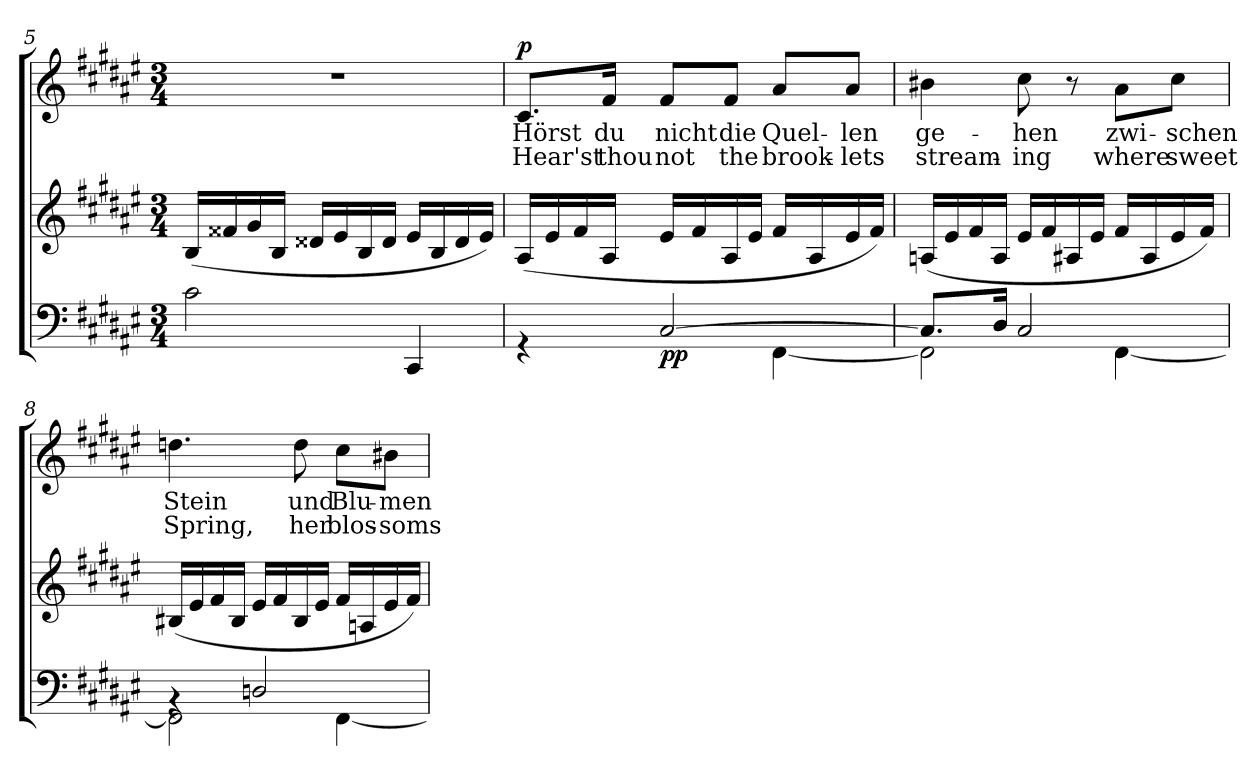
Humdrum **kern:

**kern	**kern	**dynam	**kern	**text	**text	**dynam
*part2	*part2	*part2	*part1	*part1	*part1	*part1
*staff3	*staff2	*staff2/3	*staff1	*staff1	*staff1	*staff1
*clefF4	*clefG2	*	*clefG2	*	*	*
*k[f#c#g#d#a#e#]	*k[f#c#g#d#a#e#]	*	*k[f#c#g#d#a#e#]	*	*	*
*M3/4	*M3/4	*	*M3/4	*	*	*
=5	=5	=5	=5	=5	=5	=5
2c#\	(>16B/LL	.	2.r	.	.	.
.	16f##X/	.	.	.	.	.
.	16g#/	.	.	.	.	.
.	16B/JJ	.	.	.	.	.
.	16d##X/LL	.	.	.	.	.
.	16e#/	.	.	.	.	.
.	16B/	.	.	.	.	.
.	16d##/JJ	.	.	.	.	.
4CC#/	16e#/LL	.	.	.	.	.
.	16B/	.	.	.	.	.
.	16d##/	.	.	.	.	.
.	16e#/JJ)	.	.	.	.	.
=6	=6	=6	=6	=6	=6	=6
*^	*	*	*	*	*	*
!	!	!	!	!	!LO:LY:b	!LO:LY:b	!LO:DY:a
4rGG	2ryy	(>16A#/LL	.	8.c#/L	Hörst	Hear'st	p
.	.	16e#/	.	.	.	.	.
.	.	16f#/	.	.	.	.	.
!	!	!	!	!	!LO:LY:b	!LO:LY:b	!
.	.	16A#/JJ	.	16f#/Jk	du	thou	.
!	!	!	!LO:DY:b=2	!	!LO:LY:b	!LO:LY:b	!
[2C#/	.	16e#/LL	pp	8f#/L	nicht	not	.
.	.	16f#/	.	.	.	.	.
!	!	!	!	!	!LO:LY:b	!LO:LY:b	!
.	.	16A#/	.	8f#/J	die	the	.
.	.	16e#/JJ	.	.	.	.	.
!	!	!	!	!	!LO:LY:b	!LO:LY:b	!
.	[4FF#\	16f#/LL	.	8a#/L	Quel-	brook-	.
.	.	16A#/	.	.	.	.	.
!	!	!	!	!	!LO:LY:b	!LO:LY:b	!
.	.	16e#/	.	8a#/J	-len	-lets	.
.	.	16f#/JJ)	.	.	.	.	.
!!LO:LB:g=z
=7	=7	=7	=7	=7	=7	=7	=7
!	!	!	!	!	!LO:LY:b	!LO:LY:b	!
8.C#/L]	2FF#\]	(>16An/LL	.	4b#X\	ge-	stream-	.
.	.	16e#/	.	.	.	.	.
.	.	16f#/	.	.	.	.	.
16D#/Jk	.	16A/JJ	.	.	.	.	.
!	!	!	!	!	!LO:LY:b	!LO:LY:b	!
2C#/	.	16e#/LL	.	8cc#\	-hen	-ing	.
.	.	16f#/	.	.	.	.	.
.	.	16A#X/	.	8r	.	.	.
.	.	16e#/JJ	.	.	.	.	.
!	!	!	!	!	!LO:LY:b	!LO:LY:b	!
.	[4FF#\	16f#/LL	.	8a#\L	zwi-	where	.
.	.	16A#/	.	.	.	.	.
!	!	!	!	!	!LO:LY:b	!LO:LY:b	!
.	.	16e#/	.	8cc#\J	-schen	sweet	.
.	.	16f#/JJ)	.	.	.	.	.
=8	=8	=8	=8	=8	=8	=8	=8
!	!	!	!	!	!LO:LY:b	!LO:LY:b	!
4rBB	2FF#\]	(>16B#X/LL	.	4.ddn\	Stein	Spring,	.
.	.	16e#/	.	.	.	.	.
.	.	16f#/	.	.	.	.	.
.	.	16B#/JJ	.	.	.	.	.
2Dn/	.	16e#/LL	.	.	.	.	.
.	.	16f#/	.	.	.	.	.
!	!	!	!	!	!LO:LY:b	!LO:LY:b	!
.	.	16B#/	.	8dd\	und	her	.
.	.	16e#/JJ	.	.	.	.	.
!	!	!	!	!	!LO:LY:b	!LO:LY:b	!
.	[4FF#\	16f#/LL	.	8cc#\L	Blu-	blos-	.
.	.	16An/	.	.	.	.	.
!	!	!	!	!	!LO:LY:b	!LO:LY:b	!
.	.	16e#/	.	8b#X\J	-men	-soms	.
.	.	16f#/JJ)	.	.	.	.	.
*v	*v	*	*	*	*	*	*
=	=	=	=	=	=	=
*-	*-	*-	*-	*-	*-	*-
